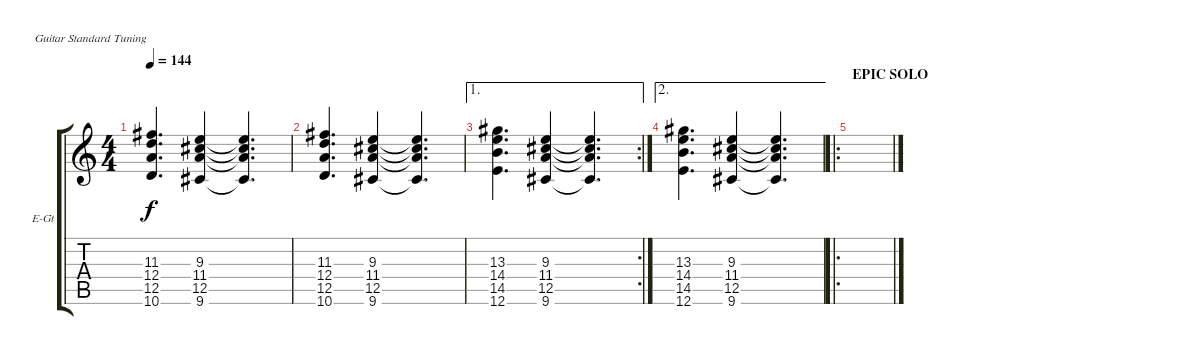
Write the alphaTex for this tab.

\defaultSystemsLayout 4
\bracketExtendMode groupsimilarinstruments
\firstSystemTrackNameOrientation horizontal
\otherSystemsTrackNameOrientation horizontal
\track ("Nick Valensi" "E-Gt") {instrument electricguitarclean}
\staff {score tabs}
\tuning (E4 B3 G3 D3 A2 E2)
\ts (4 4)
\tempo 144
\clef g2
\ks c
(12.5 12.4 11.3 10.6).4{d dy f} (9.6 12.5 11.4 9.3).4 (9.6{t} 12.5{t} 11.4{t} 9.3{t}).4{d} |
(12.5 12.4 11.3 10.6).4{d} (9.6 12.5 11.4 9.3).4 (9.6{t} 12.5{t} 11.4{t} 9.3{t}).4{d} |
\ae 1
\rc 2
(14.5 12.6 14.4 13.3).4{d} (12.5 9.3 11.4 9.6).4 (9.3{t} 11.4{t} 12.5{t} 9.6{t}).4{d} |
\ae 2
(14.5 12.6 14.4 13.3).4{d} (12.5 9.3 11.4 9.6).4 (9.3{t} 11.4{t} 12.5{t} 9.6{t}).4{d} |
\ro
\section ("" "EPIC SOLO")
